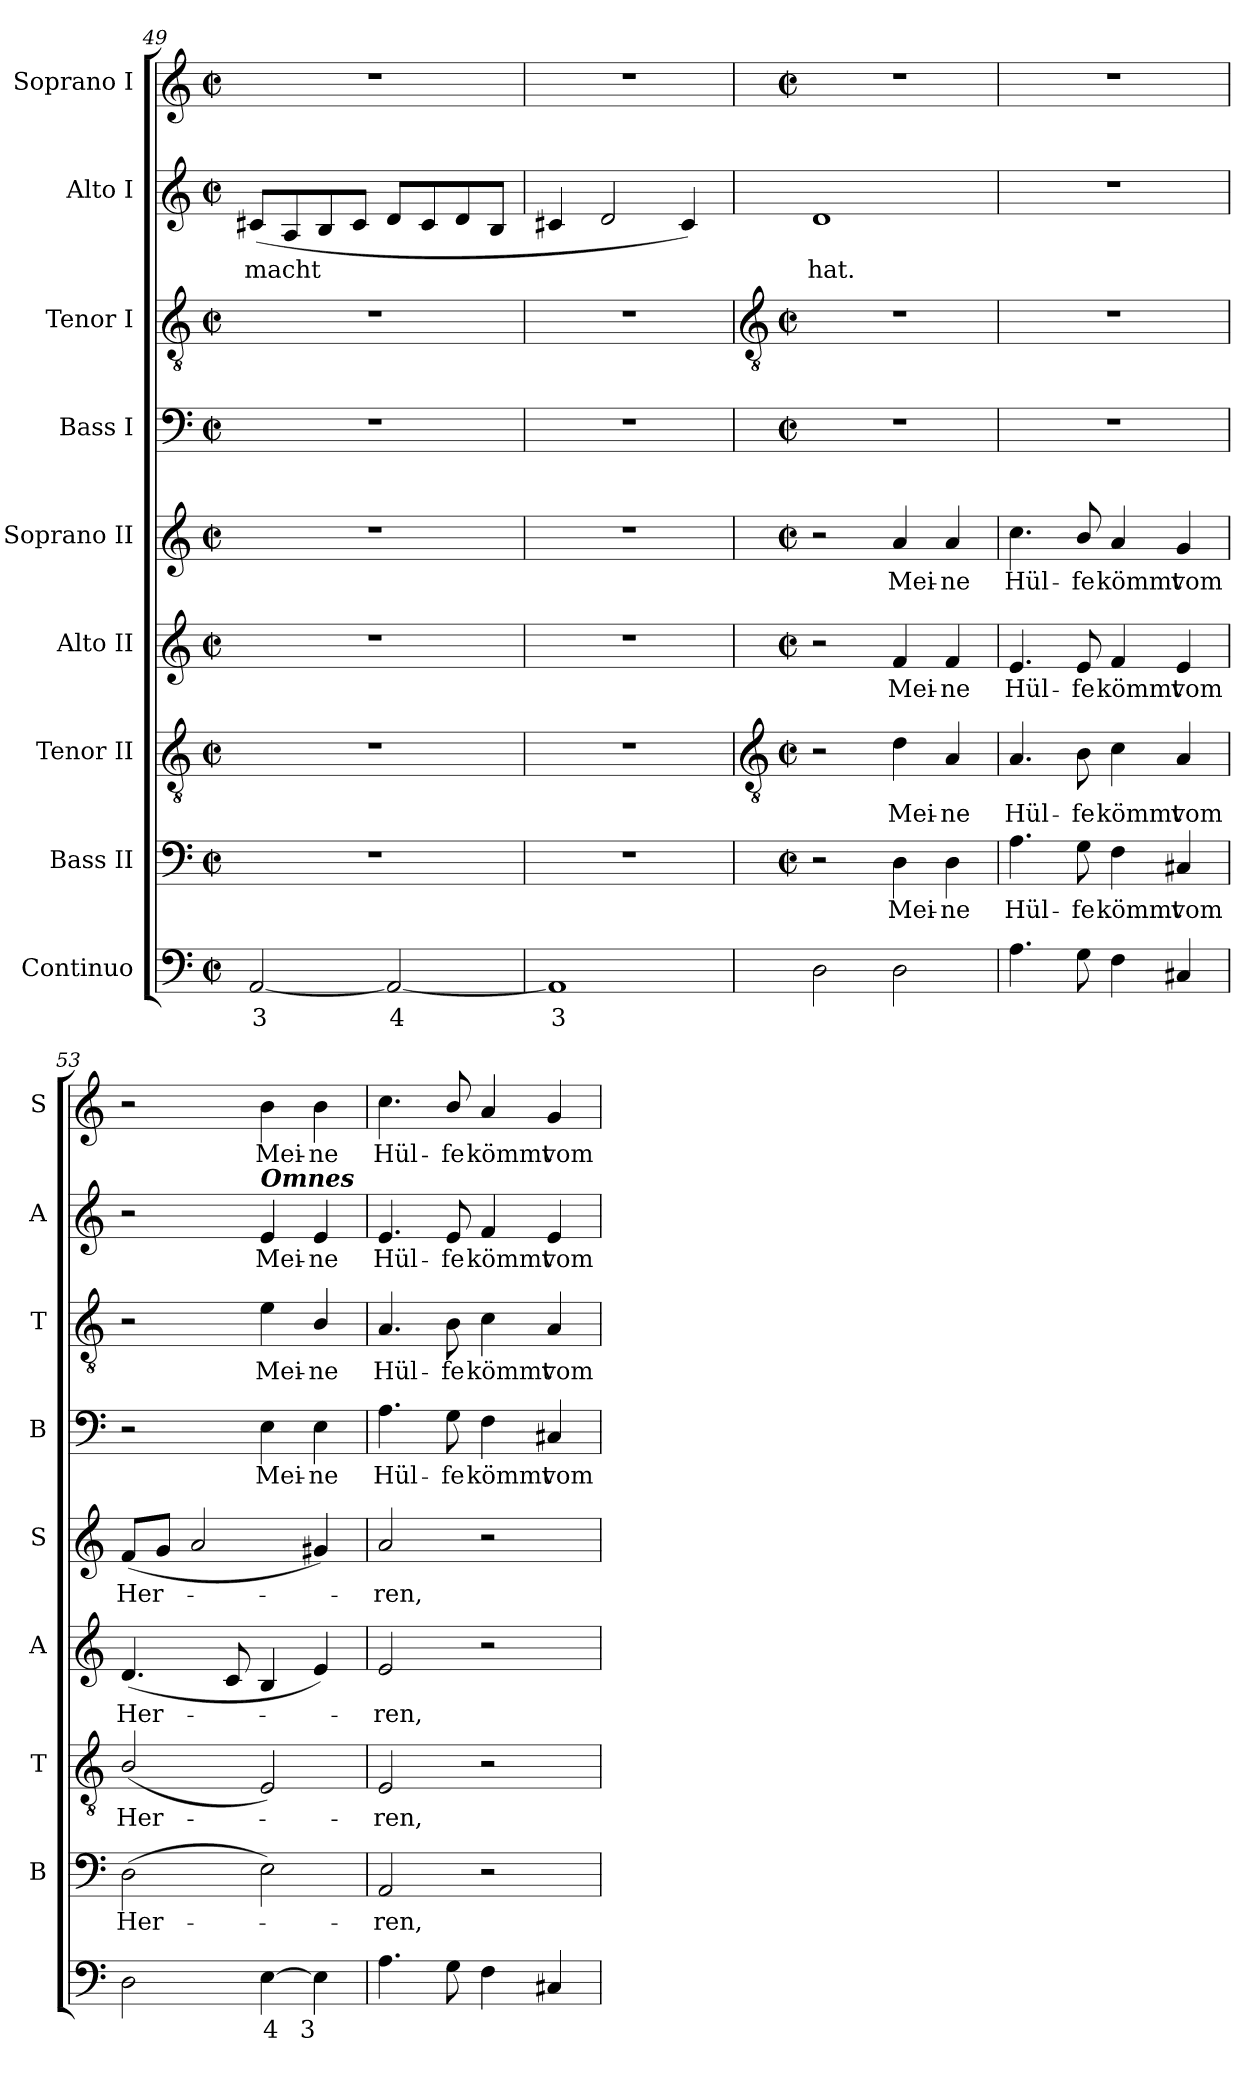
**kern	**text	**kern	**text	**kern	**text	**kern	**text	**kern	**text	**kern	**text	**kern	**text	**kern	**text	**kern	**text
*part9	*part9	*part8	*part8	*part7	*part7	*part6	*part6	*part5	*part5	*part4	*part4	*part3	*part3	*part2	*part2	*part1	*part1
*staff9	*staff9	*staff8	*staff8	*staff7	*staff7	*staff6	*staff6	*staff5	*staff5	*staff4	*staff4	*staff3	*staff3	*staff2	*staff2	*staff1	*staff1
*I"Continuo	*	*I"Bass II	*	*I"Tenor II	*	*I"Alto II	*	*I"Soprano II	*	*I"Bass I	*	*I"Tenor I	*	*I"Alto I	*	*I"Soprano I	*
*	*	*I'B	*	*I'T	*	*I'A	*	*I'S	*	*I'B	*	*I'T	*	*I'A	*	*I'S	*
*clefF4	*	*clefF4	*	*clefGv2	*	*clefG2	*	*clefG2	*	*clefF4	*	*clefGv2	*	*clefG2	*	*clefG2	*
*k[]	*	*k[]	*	*k[]	*	*k[]	*	*k[]	*	*k[]	*	*k[]	*	*k[]	*	*k[]	*
*C:	*	*C:	*	*C:	*	*C:	*	*C:	*	*C:	*	*C:	*	*C:	*	*C:	*
*M2/2	*	*M2/2	*	*M2/2	*	*M2/2	*	*M2/2	*	*M2/2	*	*M2/2	*	*M2/2	*	*M2/2	*
*met(c|)	*	*met(c|)	*	*met(c|)	*	*met(c|)	*	*met(c|)	*	*met(c|)	*	*met(c|)	*	*met(c|)	*	*met(c|)	*
=49	=49	=49	=49	=49	=49	=49	=49	=49	=49	=49	=49	=49	=49	=49	=49	=49	=49
!	!LO:LY:b	!	!	!	!	!	!	!	!	!	!	!	!	!	!LO:LY:b	!	!
[2AA	3	1r	.	1r	.	1r	.	1r	.	1r	.	1r	.	(<8c#XL	-macht	1r	.
.	.	.	.	.	.	.	.	.	.	.	.	.	.	8A	.	.	.
.	.	.	.	.	.	.	.	.	.	.	.	.	.	8B	.	.	.
.	.	.	.	.	.	.	.	.	.	.	.	.	.	8c#J	.	.	.
!	!LO:LY:b	!	!	!	!	!	!	!	!	!	!	!	!	!	!	!	!
2AA_	4	.	.	.	.	.	.	.	.	.	.	.	.	8dL	.	.	.
.	.	.	.	.	.	.	.	.	.	.	.	.	.	8c#	.	.	.
.	.	.	.	.	.	.	.	.	.	.	.	.	.	8d	.	.	.
.	.	.	.	.	.	.	.	.	.	.	.	.	.	8BJ	.	.	.
=50	=50	=50	=50	=50	=50	=50	=50	=50	=50	=50	=50	=50	=50	=50	=50	=50	=50
!	!LO:LY:b	!	!	!	!	!	!	!	!	!	!	!	!	!	!	!	!
1AA]	3	1r	.	1r	.	1r	.	1r	.	1r	.	1r	.	4c#X	.	1r	.
.	.	.	.	.	.	.	.	.	.	.	.	.	.	2d	.	.	.
.	.	.	.	.	.	.	.	.	.	.	.	.	.	4c#)	.	.	.
!!LO:LB:g=z
=51	=51	=51	=51	=51	=51	=51	=51	=51	=51	=51	=51	=51	=51	=51	=51	=51	=51
*	*	*	*	*clefGv2	*	*	*	*	*	*	*	*clefGv2	*	*	*	*	*
*	*	*k[]	*	*k[]	*	*k[]	*	*k[]	*	*k[]	*	*k[]	*	*	*	*k[]	*
*	*	*C:	*	*C:	*	*C:	*	*C:	*	*C:	*	*C:	*	*	*	*C:	*
*	*	*M2/2	*	*M2/2	*	*M2/2	*	*M2/2	*	*M2/2	*	*M2/2	*	*	*	*M2/2	*
*	*	*met(c|)	*	*met(c|)	*	*met(c|)	*	*met(c|)	*	*met(c|)	*	*met(c|)	*	*	*	*met(c|)	*
!	!	!	!	!	!	!	!	!	!	!	!	!	!	!	!LO:LY:b	!	!
2D	.	2r	.	2r	.	2r	.	2r	.	1r	.	1r	.	1d	hat.	1r	.
!	!	!	!LO:LY:b	!	!LO:LY:b	!	!LO:LY:b	!	!LO:LY:b	!	!	!	!	!	!	!	!
2D	.	4D	Mei-	4d	Mei-	4f	Mei-	4a	Mei-	.	.	.	.	.	.	.	.
!	!	!	!LO:LY:b	!	!LO:LY:b	!	!LO:LY:b	!	!LO:LY:b	!	!	!	!	!	!	!	!
.	.	4D	-ne	4A	-ne	4f	-ne	4a	-ne	.	.	.	.	.	.	.	.
=52	=52	=52	=52	=52	=52	=52	=52	=52	=52	=52	=52	=52	=52	=52	=52	=52	=52
!	!	!	!LO:LY:b	!	!LO:LY:b	!	!LO:LY:b	!	!LO:LY:b	!	!	!	!	!	!	!	!
4.A	.	4.A	Hül-	4.A	Hül-	4.e	Hül-	4.cc	Hül-	1r	.	1r	.	1r	.	1r	.
!	!	!	!LO:LY:b	!	!LO:LY:b	!	!LO:LY:b	!	!LO:LY:b	!	!	!	!	!	!	!	!
8G	.	8G	-fe	8B	-fe	8e	-fe	8b/	-fe	.	.	.	.	.	.	.	.
!	!	!	!LO:LY:b	!	!LO:LY:b	!	!LO:LY:b	!	!LO:LY:b	!	!	!	!	!	!	!	!
4F	.	4F	kömmt	4c	kömmt	4f	kömmt	4a	kömmt	.	.	.	.	.	.	.	.
!	!	!	!LO:LY:b	!	!LO:LY:b	!	!LO:LY:b	!	!LO:LY:b	!	!	!	!	!	!	!	!
4C#X	.	4C#X	vom	4A	vom	4e	vom	4g	vom	.	.	.	.	.	.	.	.
=53	=53	=53	=53	=53	=53	=53	=53	=53	=53	=53	=53	=53	=53	=53	=53	=53	=53
!	!	!	!LO:LY:b	!	!LO:LY:b	!	!LO:LY:b	!	!LO:LY:b	!	!	!	!	!	!	!	!
2D	.	(>2D	Her-	(<2B/	Her-	(<4.d	Her-	(<8fL	Her-	2r	.	2r	.	2r	.	2r	.
.	.	.	.	.	.	.	.	8gJ	.	.	.	.	.	.	.	.	.
.	.	.	.	.	.	.	.	2a	.	.	.	.	.	.	.	.	.
.	.	.	.	.	.	8c	.	.	.	.	.	.	.	.	.	.	.
!	!	!	!	!	!	!	!	!	!	!	!	!	!	!LO:TX:a:Bi:t=Omnes	!	!	!
!	!LO:LY:b	!	!	!	!	!	!	!	!	!	!LO:LY:b	!	!LO:LY:b	!	!LO:LY:b	!	!LO:LY:b
[4E	4	2E)	.	2E)	.	4B	.	.	.	4E	Mei-	4e	Mei-	4e	Mei-	4b	Mei-
!	!LO:LY:b	!	!	!	!	!	!	!	!	!	!LO:LY:b	!	!LO:LY:b	!	!LO:LY:b	!	!LO:LY:b
4E]	3	.	.	.	.	4e)	.	4g#X)	.	4E	-ne	4B/	-ne	4e	-ne	4b	-ne
=54	=54	=54	=54	=54	=54	=54	=54	=54	=54	=54	=54	=54	=54	=54	=54	=54	=54
!	!	!	!LO:LY:b	!	!LO:LY:b	!	!LO:LY:b	!	!LO:LY:b	!	!LO:LY:b	!	!LO:LY:b	!	!LO:LY:b	!	!LO:LY:b
4.A	.	2AA	ren,	2E	ren,	2e	ren,	2a	ren,	4.A	Hül-	4.A	Hül-	4.e	Hül-	4.cc	Hül-
!	!	!	!	!	!	!	!	!	!	!	!LO:LY:b	!	!LO:LY:b	!	!LO:LY:b	!	!LO:LY:b
8G	.	.	.	.	.	.	.	.	.	8G	-fe	8B	-fe	8e	-fe	8b/	-fe
!	!	!	!	!	!	!	!	!	!	!	!LO:LY:b	!	!LO:LY:b	!	!LO:LY:b	!	!LO:LY:b
4F	.	2r	.	2r	.	2r	.	2r	.	4F	kömmt	4c	kömmt	4f	kömmt	4a	kömmt
!	!	!	!	!	!	!	!	!	!	!	!LO:LY:b	!	!LO:LY:b	!	!LO:LY:b	!	!LO:LY:b
4C#X	.	.	.	.	.	.	.	.	.	4C#X	vom	4A	vom	4e	vom	4g	vom
=	=	=	=	=	=	=	=	=	=	=	=	=	=	=	=	=	=
*-	*-	*-	*-	*-	*-	*-	*-	*-	*-	*-	*-	*-	*-	*-	*-	*-	*-
